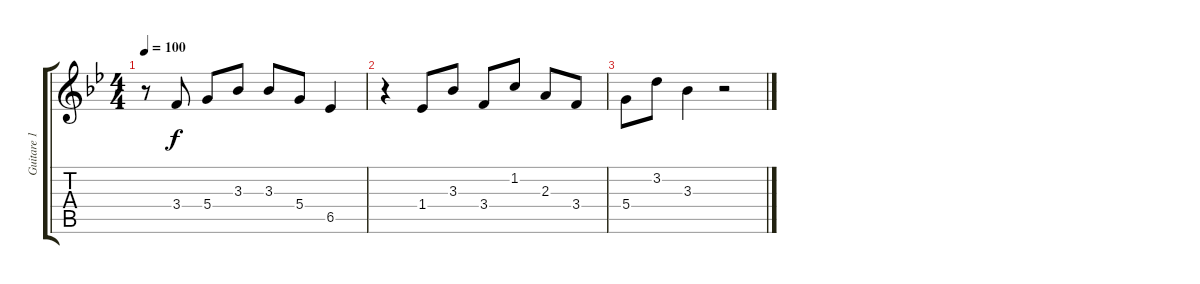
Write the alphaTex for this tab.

\track ("Guitare 1" "Guitare 1") {instrument acousticguitarnylon}
\staff {score tabs}
\tuning (E4 B3 G3 D3 A2 E2) {hide}
\ts (4 4)
\tempo 100
\clef g2
\ks bb
r.8{dy f} 3.4.8 5.4.8 3.3.8 3.3.8 5.4.8 6.5.4 |
r.4 1.4.8 3.3.8 3.4.8 1.2.8 2.3.8 3.4.8 |
5.4.8 3.2.8 3.3.4 r.2
